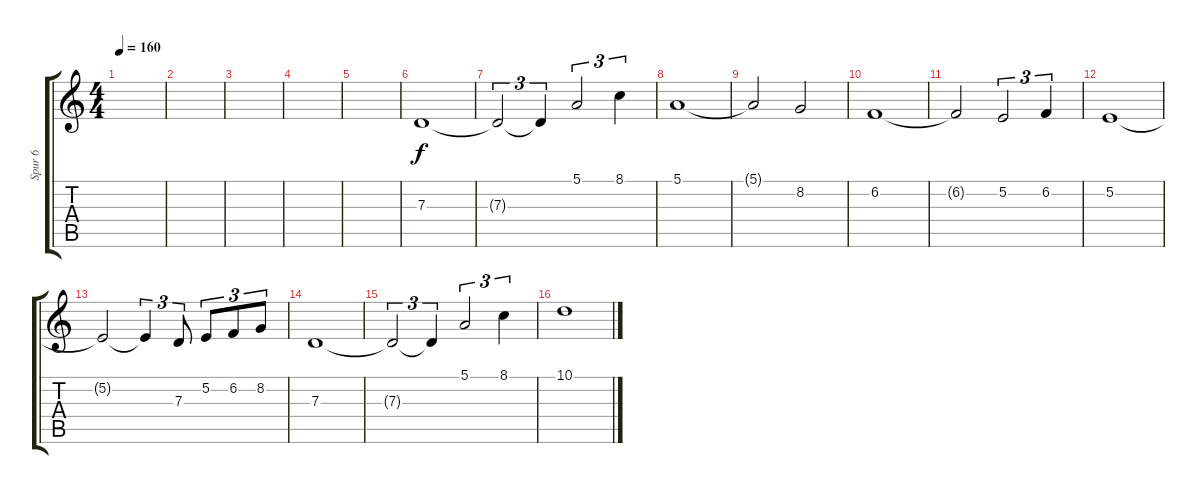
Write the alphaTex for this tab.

\track ("Spur 6" "Spur 6") {instrument flute}
\staff {score tabs}
\tuning (E4 B3 G3 D3 A2 E2) {hide}
\ts (4 4)
\tempo 160
\clef g2
\ks c
|
|
|
|
|
7.3.1 |
7.3{t}.2{tu (3 2)} 7.3{t}.4{tu (3 2)} 5.1.2{tu (3 2)} 8.1.4{tu (3 2)} |
5.1.1 |
5.1{t}.2 8.2.2 |
6.2.1 |
6.2{t}.2 5.2.2{tu (3 2)} 6.2.4{tu (3 2)} |
5.2.1 |
5.2{t}.2 5.2{t}.4{tu (3 2)} 7.3.8{tu (3 2)} 5.2.8{tu (3 2)} 6.2.8{tu (3 2)} 8.2.8{tu (3 2)} |
7.3.1 |
7.3{t}.2{tu (3 2)} 7.3{t}.4{tu (3 2)} 5.1.2{tu (3 2)} 8.1.4{tu (3 2)} |
10.1.1
